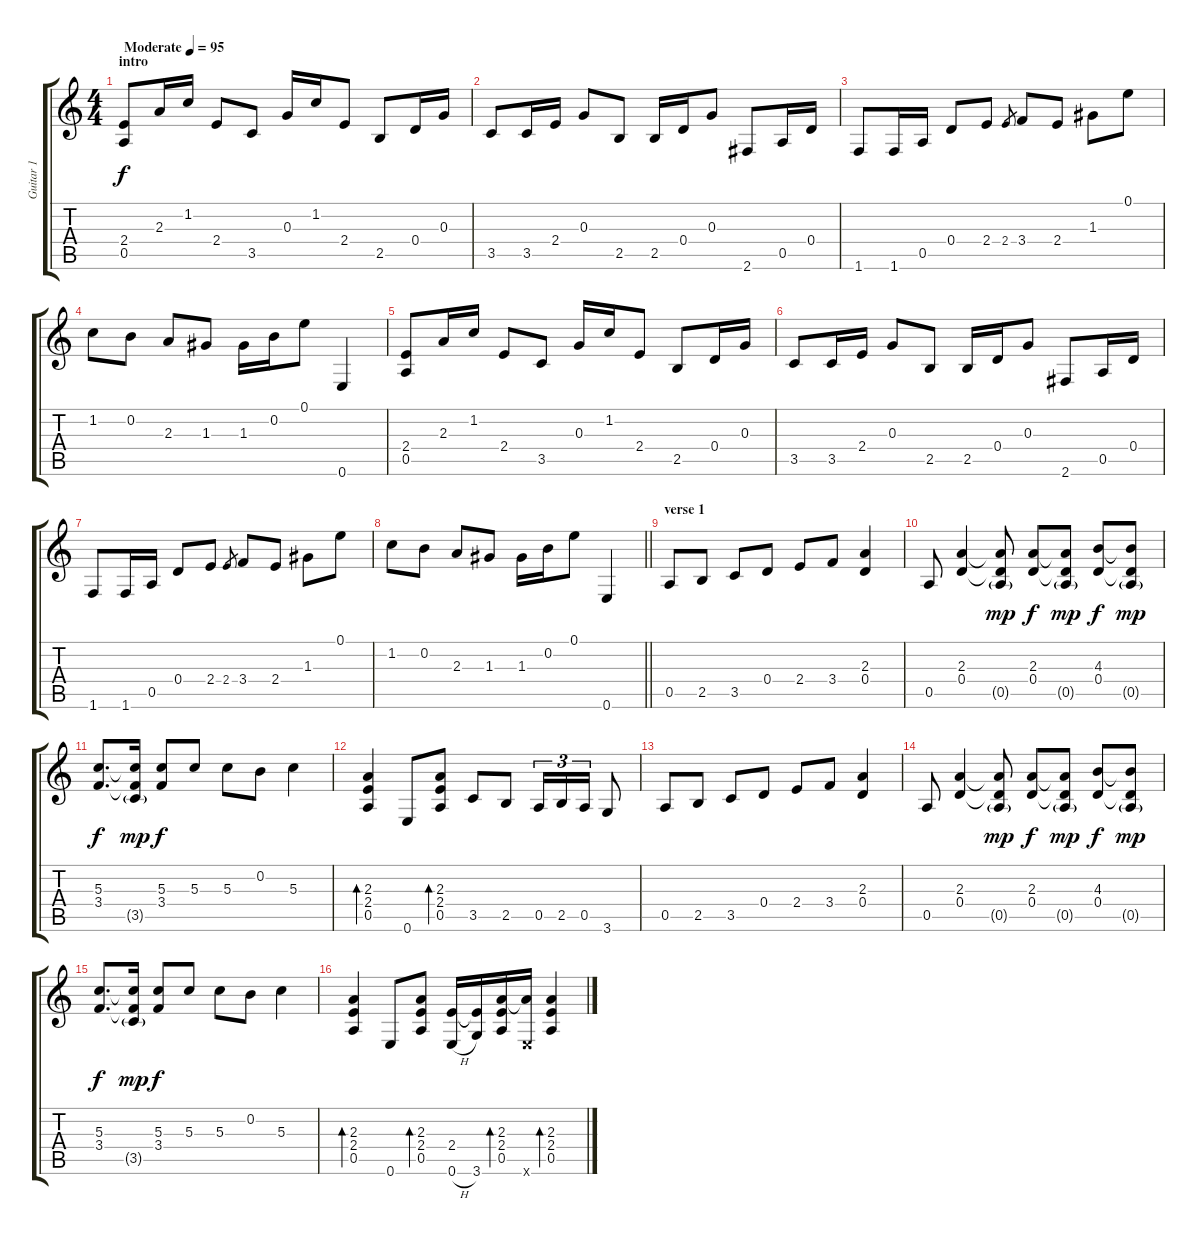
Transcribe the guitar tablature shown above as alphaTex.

\track ("Guitar 1" "Guitar 1") {instrument acousticguitarsteel}
\staff {score tabs}
\tuning (E4 B3 G3 D3 A2 E2) {hide}
\ts (4 4)
\section ("" "intro")
\tempo (95 "Moderate")
\clef g2
\ks c
(2.4 0.5).8{dy f instrument acousticguitarsteel} 2.3.16 1.2.16 2.4.8 3.5.8 0.3.16 1.2.16 2.4.8 2.5.8 0.4.16 0.3.16 |
3.5.8 3.5.16 2.4.16 0.3.8 2.5.8 2.5.16 0.4.16 0.3.8 2.6.8 0.5.16 0.4.16 |
1.6.8 1.6.16 0.5.16 0.4.8 2.4.8 2.4.8{gr} 3.4.8 2.4.8 1.3.8 0.1.8 |
1.2.8 0.2.8 2.3.8 1.3.8 1.3.16 0.2.16 0.1.8 0.6.4 |
(2.4 0.5).8 2.3.16 1.2.16 2.4.8 3.5.8 0.3.16 1.2.16 2.4.8 2.5.8 0.4.16 0.3.16 |
3.5.8 3.5.16 2.4.16 0.3.8 2.5.8 2.5.16 0.4.16 0.3.8 2.6.8 0.5.16 0.4.16 |
1.6.8 1.6.16 0.5.16 0.4.8 2.4.8 2.4.8{gr} 3.4.8 2.4.8 1.3.8 0.1.8 |
\barLineRight lightlight
1.2.8 0.2.8 2.3.8 1.3.8 1.3.16 0.2.16 0.1.8 0.6.4 |
\section ("" "verse 1")
0.5.8 2.5.8 3.5.8 0.4.8 2.4.8 3.4.8 (2.3 0.4).4 |
0.5.8 (2.3 0.4).4 (2.3{t} 0.4{t} 0.5{g}).8{dy mp} (2.3 0.4).8{dy f} (2.3{t} 0.4{t} 0.5{g}).8{dy mp} (4.3 0.4).8{dy f} (4.3{t} 0.4{t} 0.5{g}).8{dy mp} |
(5.3 3.4).8{d dy f} (5.3{t} 3.4{t} 3.5{g}).16{dy mp} (5.3 3.4).8{dy f} 5.3.8 5.3.8 0.2.8 5.3.4 |
(2.3 2.4 0.5).4{bd 60} 0.6.8 (2.3 2.4 0.5).8{bd 60} 3.5.8 2.5.8 0.5.16{tu (3 2)} 2.5.16{tu (3 2)} 0.5.16{tu (3 2)} 3.6.8 |
0.5.8 2.5.8 3.5.8 0.4.8 2.4.8 3.4.8 (2.3 0.4).4 |
0.5.8 (2.3 0.4).4 (2.3{t} 0.4{t} 0.5{g}).8{dy mp} (2.3 0.4).8{dy f} (2.3{t} 0.4{t} 0.5{g}).8{dy mp} (4.3 0.4).8{dy f} (4.3{t} 0.4{t} 0.5{g}).8{dy mp} |
(5.3 3.4).8{d dy f} (5.3{t} 3.4{t} 3.5{g}).16{dy mp} (5.3 3.4).8{dy f} 5.3.8 5.3.8 0.2.8 5.3.4 |
(2.3 2.4 0.5).4{bd 60} 0.6.8 (2.3 2.4 0.5).8{bd 60} (2.4 0.6{h}).16 (2.4{t} 3.6).16 (2.3 2.4 0.5).16{bd 30} (2.3{t} 0.6{x}).16 (2.3 2.4 0.5).4{bd 30}
